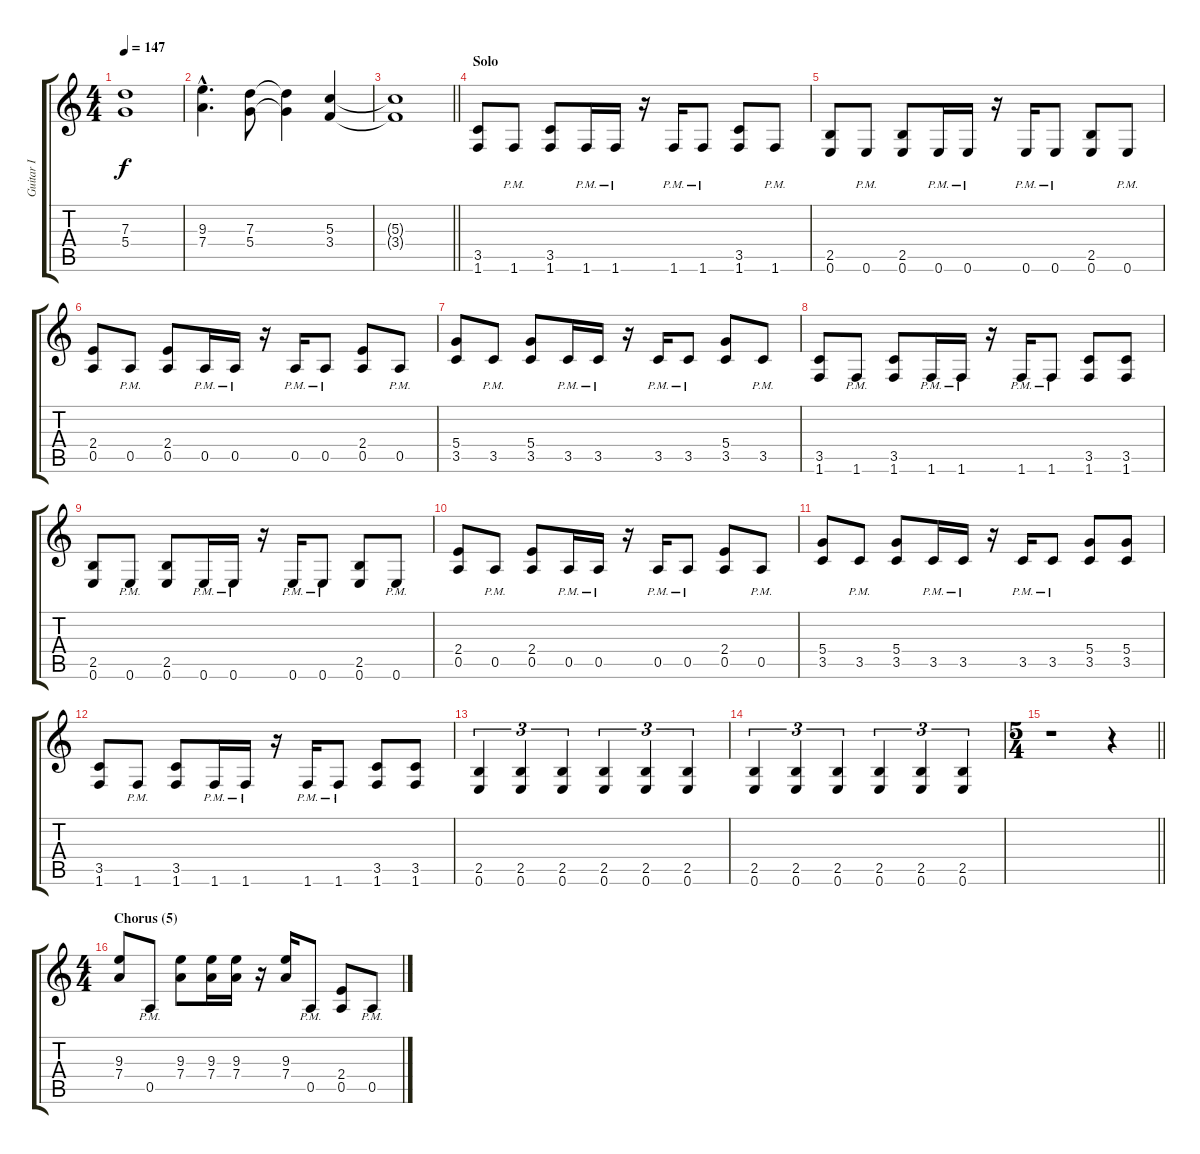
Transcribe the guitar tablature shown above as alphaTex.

\track ("Guitar I" "Guitar I") {instrument distortionguitar}
\staff {score tabs}
\tuning (E4 B3 G3 D3 A2 E2) {hide}
\ts (4 4)
\tempo 147
\clef g2
\ks aminor
(7.3 5.4).1{dy f} |
(9.3{hac} 7.4{hac}).4{d} (7.3 5.4).8 (7.3{t} 5.4{t}).4 (5.3 3.4).4 |
\barLineRight lightlight
(5.3{t} 3.4{t}).1 |
\section ("" "Solo")
(3.5 1.6).8 1.6{pm}.8 (3.5 1.6).8 1.6{pm}.16 1.6{pm}.16 r.16 1.6{pm}.16 1.6{pm}.8 (3.5 1.6).8 1.6{pm}.8 |
(2.5 0.6).8 0.6{pm}.8 (2.5 0.6).8 0.6{pm}.16 0.6{pm}.16 r.16 0.6{pm}.16 0.6{pm}.8 (2.5 0.6).8 0.6{pm}.8 |
(2.4 0.5).8 0.5{pm}.8 (2.4 0.5).8 0.5{pm}.16 0.5{pm}.16 r.16 0.5{pm}.16 0.5{pm}.8 (2.4 0.5).8 0.5{pm}.8 |
(5.4 3.5).8 3.5{pm}.8 (5.4 3.5).8 3.5{pm}.16 3.5{pm}.16 r.16 3.5{pm}.16 3.5{pm}.8 (5.4 3.5).8 3.5{pm}.8 |
(3.5 1.6).8 1.6{pm}.8 (3.5 1.6).8 1.6{pm}.16 1.6{pm}.16 r.16 1.6{pm}.16 1.6{pm}.8 (3.5 1.6).8 (3.5 1.6).8 |
(2.5 0.6).8 0.6{pm}.8 (2.5 0.6).8 0.6{pm}.16 0.6{pm}.16 r.16 0.6{pm}.16 0.6{pm}.8 (2.5 0.6).8 0.6{pm}.8 |
(2.4 0.5).8 0.5{pm}.8 (2.4 0.5).8 0.5{pm}.16 0.5{pm}.16 r.16 0.5{pm}.16 0.5{pm}.8 (2.4 0.5).8 0.5{pm}.8 |
(5.4 3.5).8 3.5{pm}.8 (5.4 3.5).8 3.5{pm}.16 3.5{pm}.16 r.16 3.5{pm}.16 3.5{pm}.8 (5.4 3.5).8 (5.4 3.5).8 |
(3.5 1.6).8 1.6{pm}.8 (3.5 1.6).8 1.6{pm}.16 1.6{pm}.16 r.16 1.6{pm}.16 1.6{pm}.8 (3.5 1.6).8 (3.5 1.6).8 |
(2.5 0.6).4{tu (3 2)} (2.5 0.6).4{tu (3 2)} (2.5 0.6).4{tu (3 2)} (2.5 0.6).4{tu (3 2)} (2.5 0.6).4{tu (3 2)} (2.5 0.6).4{tu (3 2)} |
(2.5 0.6).4{tu (3 2)} (2.5 0.6).4{tu (3 2)} (2.5 0.6).4{tu (3 2)} (2.5 0.6).4{tu (3 2)} (2.5 0.6).4{tu (3 2)} (2.5 0.6).4{tu (3 2)} |
\ts (5 4)
\barLineRight lightlight
r.1 r.4 |
\ts (4 4)
\section ("" "Chorus (5)")
(9.3 7.4).8 0.5{pm}.8 (9.3 7.4).8 (9.3 7.4).16 (9.3 7.4).16 r.16 (9.3 7.4).16 0.5{pm}.8 (2.4 0.5).8 0.5{pm}.8
